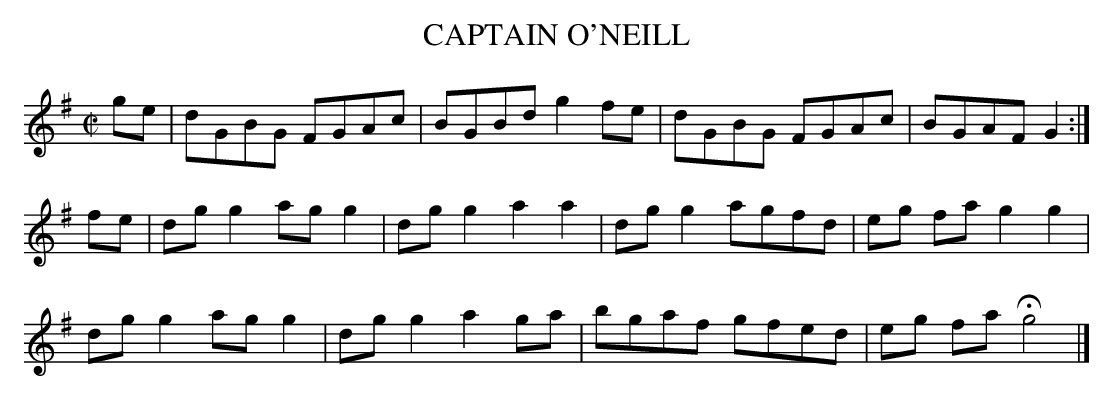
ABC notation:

X:1
T:CAPTAIN O'NEILL
M:C|
L:1/8
K:G
ge|dGBG FGAc|BGBd g2fe|dGBG FGAc|BGAF G2:|
fe|dgg2 agg2|dgg2 a2a2|dgg2 agfd|eg fa g2g2|
dgg2 agg2|dgg2 a2ga|bgaf gfed|eg fa Hg4|]
